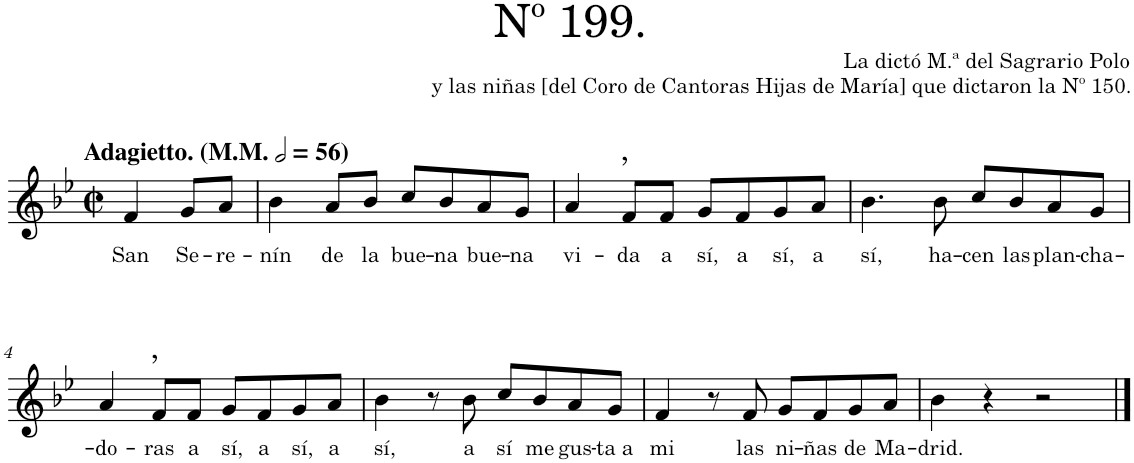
**kern	**text
*part1	*part1
*staff1	*staff1
*I"Piano	*
*I'Pno.	*
*clefG2	*
*k[b-e-]	*
*M2/2	*
*met(c|)	*
*MM112	*
=	=
!LO:TX:a:B:t=Adagietto. (M.M.	!
!LO:TX:a:B:t=)	!
!	!LO:LY:b
4f/	San
!	!LO:LY:b
8g/L	Se-
!	!LO:LY:b
8a/J	-re-
=1	=1
!	!LO:LY:b
4b-\	-nín
!	!LO:LY:b
8a/L	de
!	!LO:LY:b
8b-/J	la
!	!LO:LY:b
8cc/L	bue-
!	!LO:LY:b
8b-/	-na
!	!LO:LY:b
8a/	bue-
!	!LO:LY:b
8g/J	-na
=2	=2
!	!LO:LY:b
4a/	vi-
!LO:TX:a:t=,	!
!	!LO:LY:b
8f/L	-da
!	!LO:LY:b
8f/J	a
!	!LO:LY:b
8g/L	sí,
!	!LO:LY:b
8f/	a
!	!LO:LY:b
8g/	sí,
!	!LO:LY:b
8a/J	a
=3	=3
!	!LO:LY:b
4.b-\	sí,
!	!LO:LY:b
8b-\	ha-
!	!LO:LY:b
8cc/L	-cen
!	!LO:LY:b
8b-/	las
!	!LO:LY:b
8a/	plan-
!	!LO:LY:b
8g/J	-cha-
!!LO:LB:g=z
=4	=4
!	!LO:LY:b
4a/	-do-
!LO:TX:a:t=,	!
!	!LO:LY:b
8f/L	-ras
!	!LO:LY:b
8f/J	a
!	!LO:LY:b
8g/L	sí,
!	!LO:LY:b
8f/	a
!	!LO:LY:b
8g/	sí,
!	!LO:LY:b
8a/J	a
=5	=5
!	!LO:LY:b
4b-\	sí,
8r	.
!	!LO:LY:b
8b-\	a
!	!LO:LY:b
8cc/L	sí
!	!LO:LY:b
8b-/	me
!	!LO:LY:b
8a/	gus-
!	!LO:LY:b
8g/J	-ta a
=6	=6
!	!LO:LY:b
4f/	mi
8r	.
!	!LO:LY:b
8f/	las
!	!LO:LY:b
8g/L	ni-
!	!LO:LY:b
8f/	-ñas
!	!LO:LY:b
8g/	de
!	!LO:LY:b
8a/J	Ma-
=7	=7
!	!LO:LY:b
4b-\	-drid.
4r	.
2r	.
==	==
*-	*-
